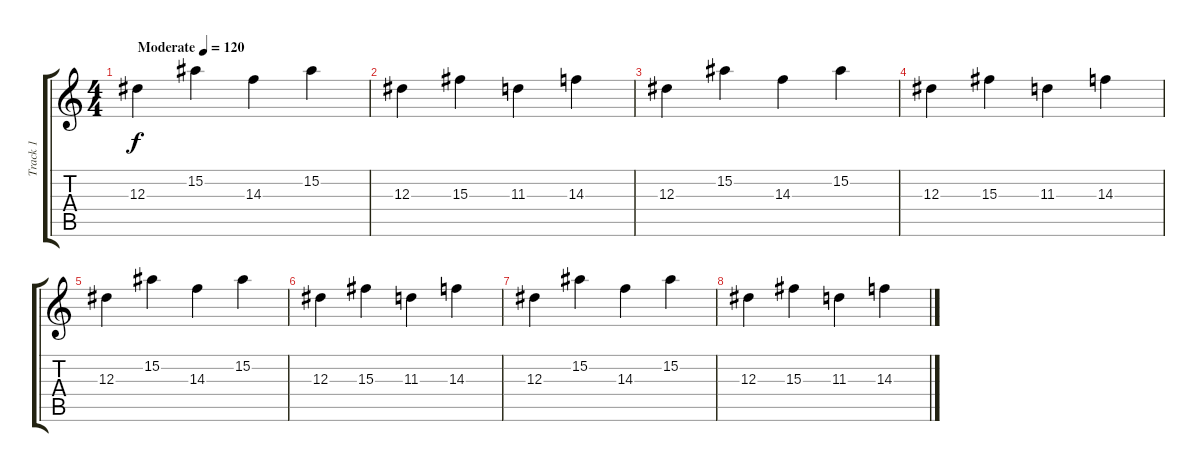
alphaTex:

\track ("Track 1" "Track 1") {instrument acousticguitarsteel}
\staff {score tabs}
\tuning (C4 G3 Eb3 Bb2 F2 C2) {hide}
\ts (4 4)
\tempo (120 "Moderate")
\clef g2
\ks c
12.3.4{dy f instrument acousticguitarsteel} 15.2.4 14.3.4 15.2.4 |
12.3.4 15.3.4 11.3.4 14.3.4 |
12.3.4 15.2.4 14.3.4 15.2.4 |
12.3.4 15.3.4 11.3.4 14.3.4 |
12.3.4 15.2.4 14.3.4 15.2.4 |
12.3.4 15.3.4 11.3.4 14.3.4 |
12.3.4 15.2.4 14.3.4 15.2.4 |
12.3.4 15.3.4 11.3.4 14.3.4
